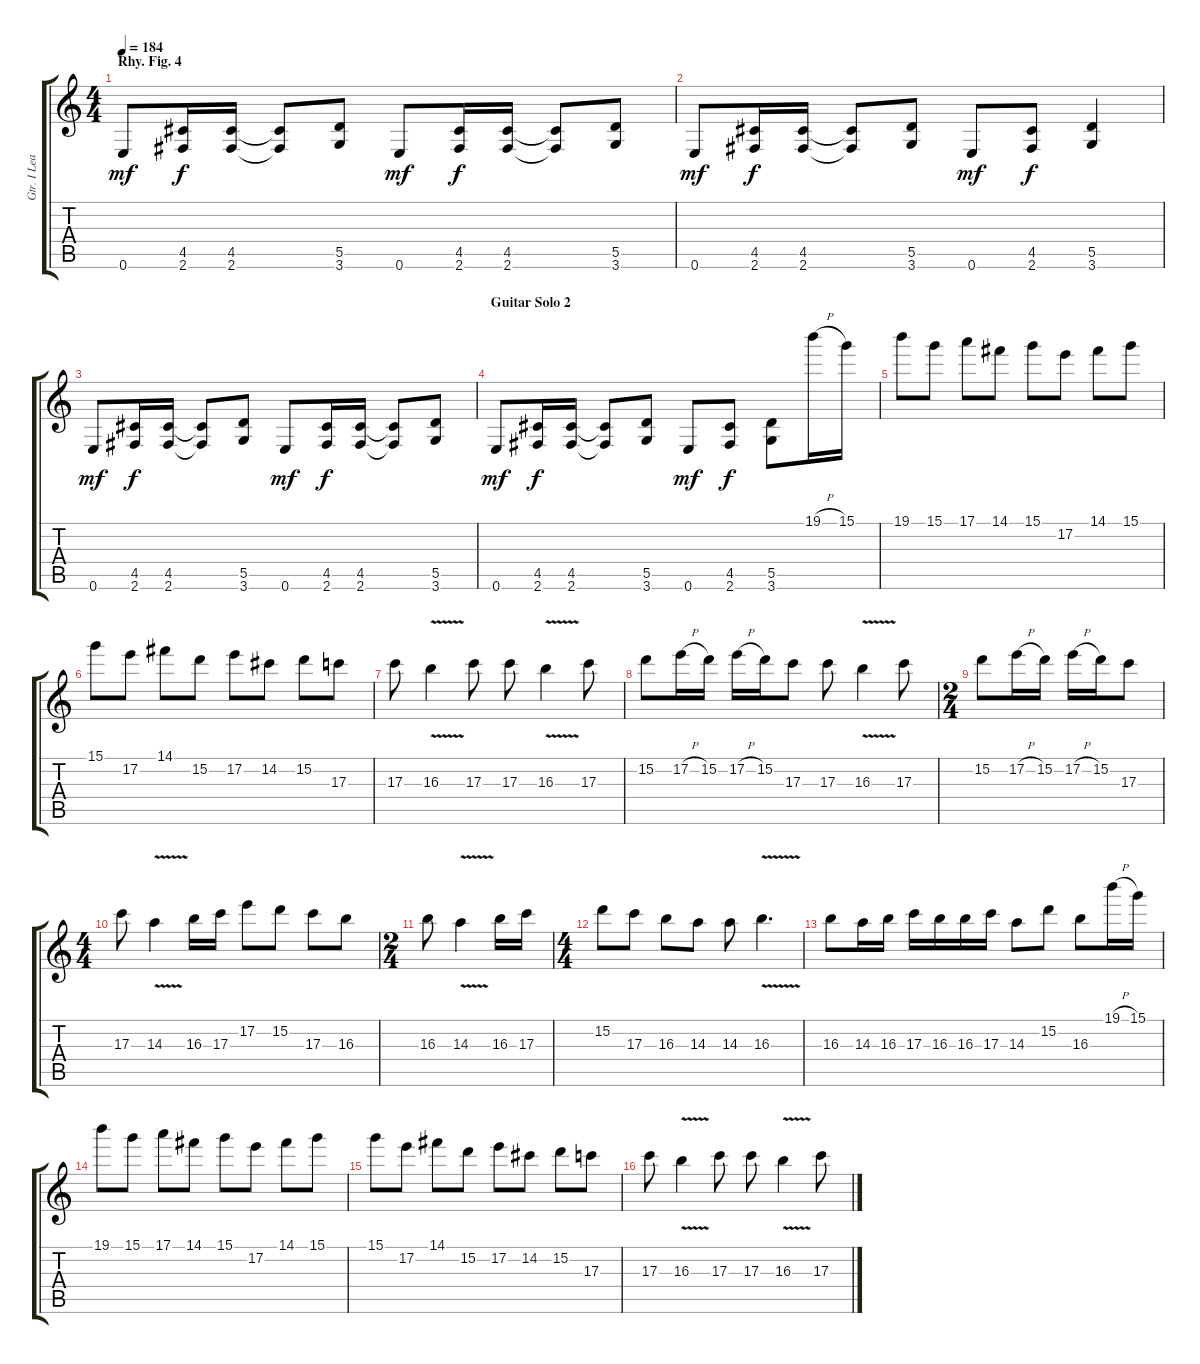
\track ("Gtr. I Lead" "Gtr. I Lea") {instrument overdrivenguitar}
\staff {score tabs}
\tuning (E4 B3 G3 D3 A2 E2) {hide}
\ts (4 4)
\section ("" "Rhy. Fig. 4")
\tempo 184
\clef g2
\ks c
0.6.8{dy mf} (4.5 2.6).16{dy f} (4.5 2.6).16 (4.5{t} 2.6{t}).8 (5.5 3.6).8 0.6.8{dy mf} (4.5 2.6).16{dy f} (4.5 2.6).16 (4.5{t} 2.6{t}).8 (5.5 3.6).8 |
0.6.8{dy mf} (4.5 2.6).16{dy f} (4.5 2.6).16 (4.5{t} 2.6{t}).8 (5.5 3.6).8 0.6.8{dy mf} (4.5 2.6).8{dy f} (5.5 3.6).4 |
0.6.8{dy mf} (4.5 2.6).16{dy f} (4.5 2.6).16 (4.5{t} 2.6{t}).8 (5.5 3.6).8 0.6.8{dy mf} (4.5 2.6).16{dy f} (4.5 2.6).16 (4.5{t} 2.6{t}).8 (5.5 3.6).8 |
\section ("" "Guitar Solo 2")
0.6.8{dy mf} (4.5 2.6).16{dy f} (4.5 2.6).16 (4.5{t} 2.6{t}).8 (5.5 3.6).8 0.6.8{dy mf} (4.5 2.6).8{dy f} (5.5 3.6).8 19.1{h}.16{balance 6} 15.1.16 |
19.1.8{balance 6} 15.1.8 17.1.8 14.1.8 15.1.8 17.2.8 14.1.8 15.1.8 |
15.1.8{balance 6} 17.2.8 14.1.8 15.2.8 17.2.8 14.2.8 15.2.8 17.3.8 |
17.3.8{balance 6} 16.3{v}.4 17.3.8 17.3.8 16.3{v}.4 17.3.8 |
15.2.8{balance 6} 17.2{h}.16 15.2.16 17.2{h}.16 15.2.16 17.3.8 17.3.8 16.3{v}.4 17.3.8 |
\ts (2 4)
15.2.8{balance 6} 17.2{h}.16 15.2.16 17.2{h}.16 15.2.16 17.3.8 |
\ts (4 4)
17.3.8{balance 6} 14.3{v}.4 16.3.16 17.3.16 17.2.8 15.2.8 17.3.8 16.3.8 |
\ts (2 4)
16.3.8{balance 6} 14.3{v}.4 16.3.16 17.3.16 |
\ts (4 4)
15.2.8{balance 6} 17.3.8 16.3.8 14.3.8 14.3.8 16.3{v}.4{d} |
16.3.8{balance 6} 14.3.16 16.3.16 17.3.16 16.3.16 16.3.16 17.3.16 14.3.8 15.2.8 16.3.8 19.1{h}.16 15.1.16 |
19.1.8{balance 6} 15.1.8 17.1.8 14.1.8 15.1.8 17.2.8 14.1.8 15.1.8 |
15.1.8{balance 6} 17.2.8 14.1.8 15.2.8 17.2.8 14.2.8 15.2.8 17.3.8 |
17.3.8{balance 6} 16.3{v}.4 17.3.8 17.3.8 16.3{v}.4 17.3.8
